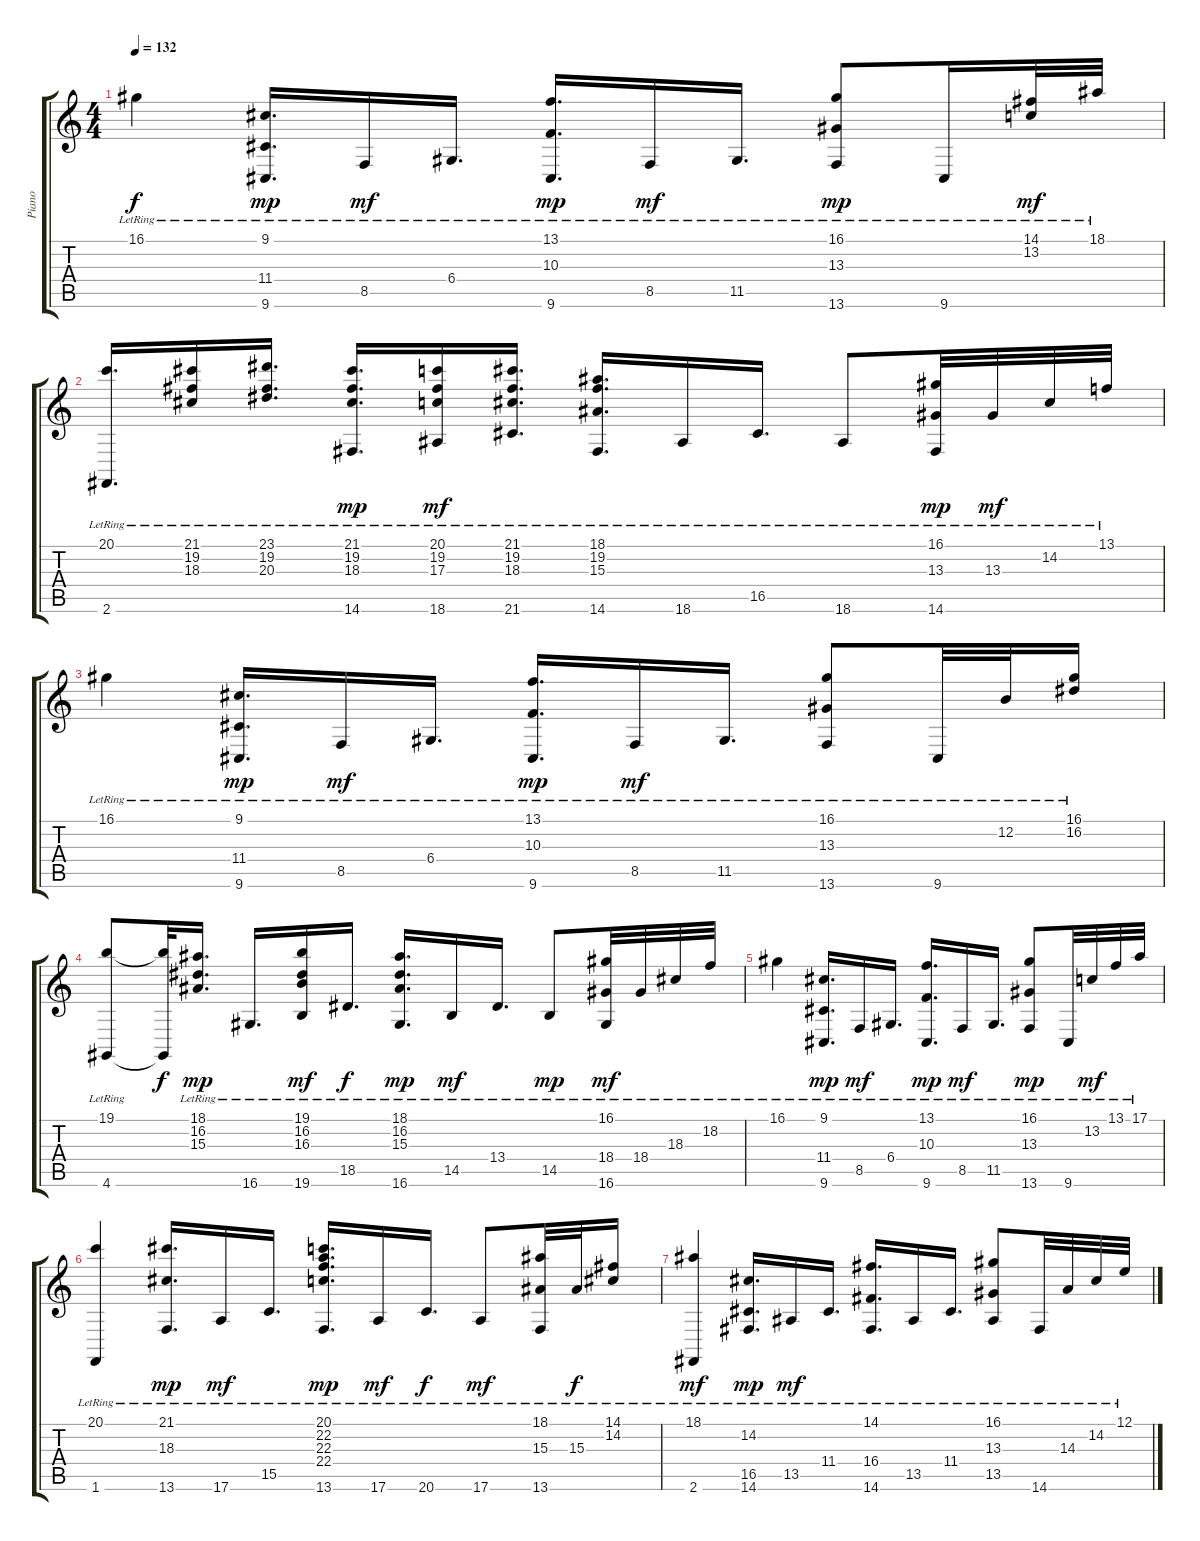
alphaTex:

\track ("Piano" "Piano") {instrument acousticgrandpiano}
\staff {score tabs}
\tuning (E4 B3 G3 D3 A2 E2) {hide}
\ts (4 4)
\tempo 132
\clef g2
\ks c
16.1{lr}.4{dy f} (9.1{lr} 11.4{lr} 9.6{lr}).16{d dy mp} 8.5{lr}.16{dy mf} 6.4{lr}.16{d} (13.1{lr} 10.3{lr} 9.6{lr}).16{d dy mp} 8.5{lr}.16{dy mf} 11.5{lr}.16{d} (16.1{lr} 13.3{lr} 13.6{lr}).8{dy mp} 9.6{lr}.16 (14.1{lr} 13.2{lr}).32{dy mf} 18.1{lr}.32 |
(20.1{lr} 2.6{lr}).16{d} (21.1{lr} 19.2{lr} 18.3{lr}).16 (23.1{lr} 19.2{lr} 20.3{lr}).16{d} (21.1{lr} 19.2{lr} 18.3{lr} 14.6{lr}).16{d dy mp} (20.1{lr} 19.2{lr} 17.3{lr} 18.6{lr}).16{dy mf} (21.1{lr} 19.2{lr} 18.3{lr} 21.6{lr}).16{d} (18.1{lr} 19.2{lr} 15.3{lr} 14.6{lr}).16{d} 18.6{lr}.16 16.5{lr}.16{d} 18.6{lr}.8 (16.1{lr} 13.3{lr} 14.6{lr}).32{dy mp} 13.3{lr}.32{dy mf} 14.2{lr}.32 13.1{lr}.32 |
16.1{lr}.4 (9.1{lr} 11.4{lr} 9.6{lr}).16{d dy mp} 8.5{lr}.16{dy mf} 6.4{lr}.16{d} (13.1{lr} 10.3{lr} 9.6{lr}).16{d dy mp} 8.5{lr}.16{dy mf} 11.5{lr}.16{d} (16.1{lr} 13.3{lr} 13.6{lr}).8 9.6{lr}.32 12.2{lr}.32 (16.1{lr} 16.2{lr}).16 |
(19.1{lr} 4.6{lr}).8 (19.1{t} 4.6{t}).32{dy f} (18.1{lr} 16.2{lr} 15.3{lr}).16{d dy mp} 16.6{lr}.16{d} (19.1{lr} 16.2{lr} 16.3{lr} 19.6{lr}).16{dy mf} 18.5{lr}.16{d dy f} (18.1{lr} 16.2{lr} 15.3{lr} 16.6{lr}).16{d dy mp} 14.5{lr}.16{dy mf} 13.4{lr}.16{d} 14.5{lr}.8{dy mp} (16.1{lr} 18.4{lr} 16.6{lr}).32{dy mf} 18.4{lr}.32 18.3{lr}.32 18.2{lr}.32 |
16.1{lr}.4 (9.1{lr} 11.4{lr} 9.6{lr}).16{d dy mp} 8.5{lr}.16{dy mf} 6.4{lr}.16{d} (13.1{lr} 10.3{lr} 9.6{lr}).16{d dy mp} 8.5{lr}.16{dy mf} 11.5{lr}.16{d} (16.1{lr} 13.3{lr} 13.6{lr}).8{dy mp} 9.6{lr}.32 13.2{lr}.32{dy mf} 13.1{lr}.32 17.1{lr}.32 |
(20.1{lr} 1.6{lr}).4 (21.1{lr} 18.3{lr} 13.6{lr}).16{d dy mp} 17.6{lr}.16{dy mf} 15.5{lr}.16{d} (20.1{lr} 22.2{lr} 22.3{lr} 22.4{lr} 13.6{lr}).16{d dy mp} 17.6{lr}.16{dy mf} 20.6{lr}.16{d dy f} 17.6{lr}.8{dy mf} (18.1{lr} 15.3{lr} 13.6{lr}).32 15.3{lr}.32{dy f} (14.1{lr} 14.2{lr}).16 |
(18.1{lr} 2.6{lr}).4{dy mf} (14.2{lr} 16.5{lr} 14.6{lr}).16{d dy mp} 13.5{lr}.16{dy mf} 11.4{lr}.16{d} (14.1{lr} 16.4{lr} 14.6{lr}).16{d} 13.5{lr}.16 11.4{lr}.16{d} (16.1{lr} 13.3{lr} 13.5{lr}).8 14.6{lr}.32 14.3{lr}.32 14.2{lr}.32 12.1{lr}.32
